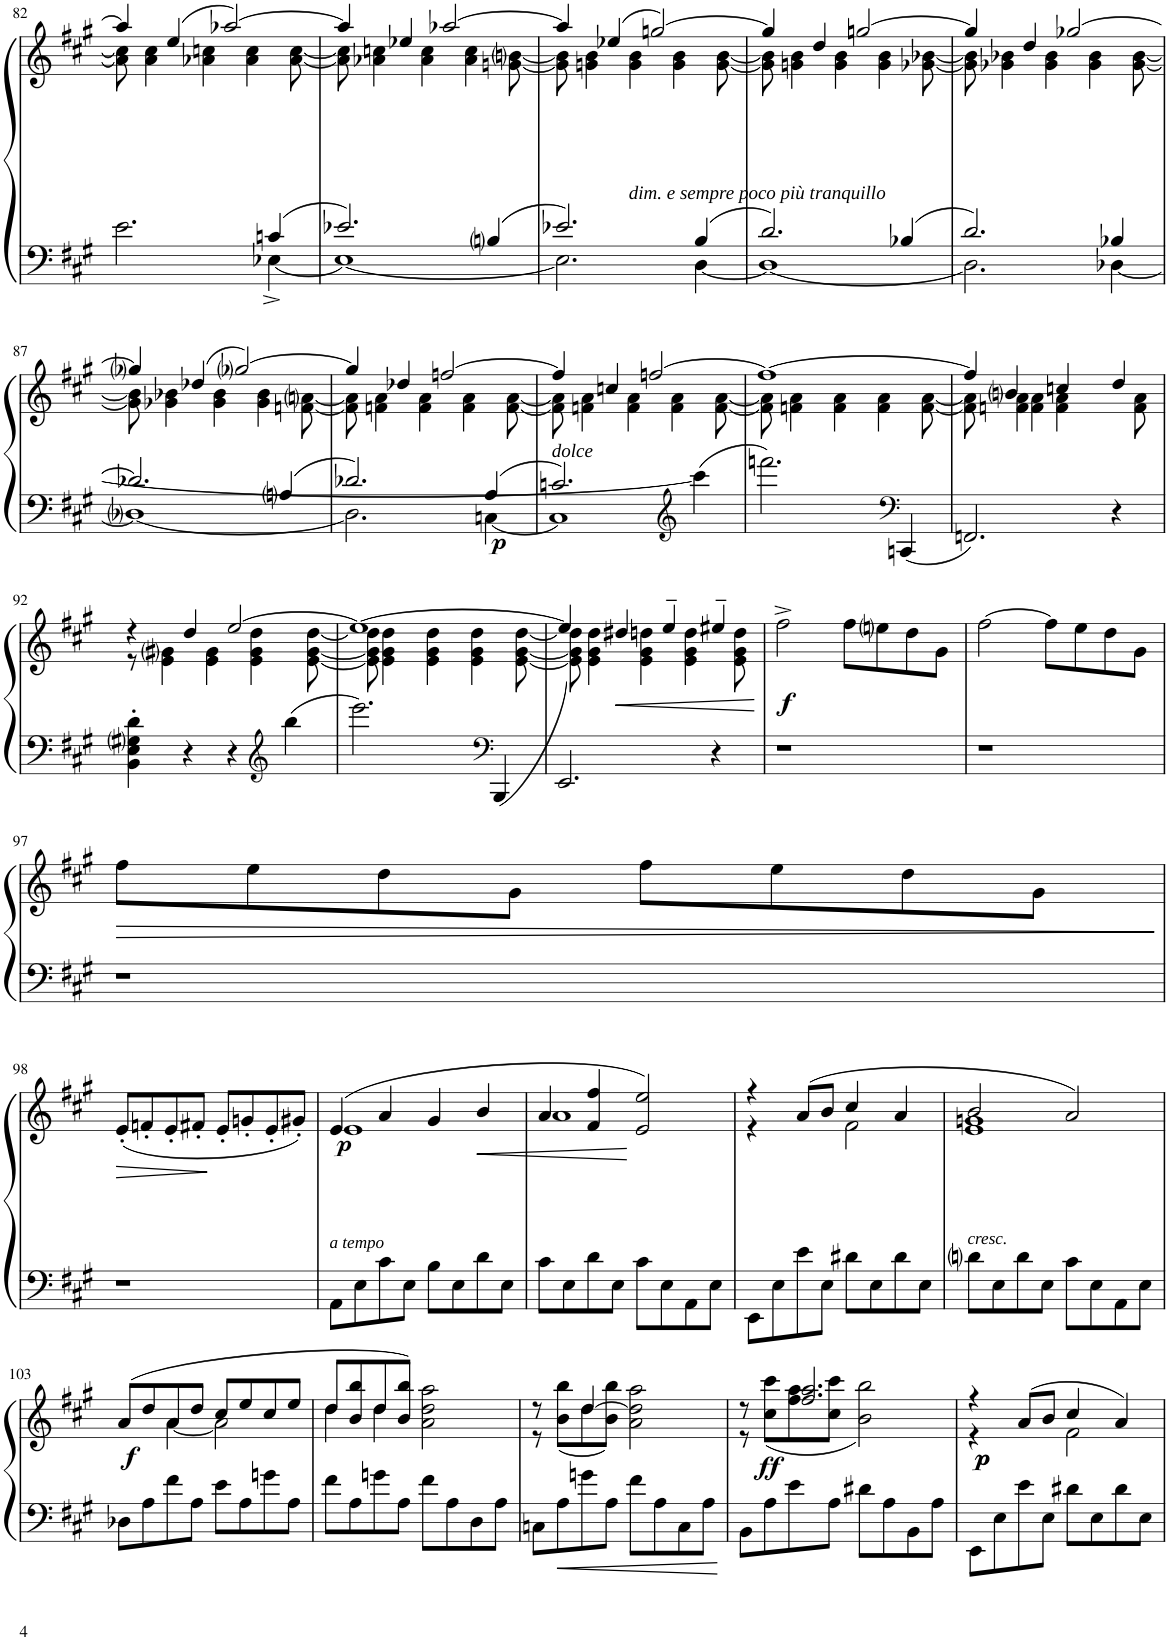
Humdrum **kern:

**kern	**kern	**dynam
*part1	*part1	*part1
*staff2	*staff1	*staff1/2
*I"Midi_1	*	*
!!LO:PB:g=z
*clefF4	*clefG2	*
*k[f#c#g#]	*k[f#c#g#]	*
*A:	*A:	*
*M2/2	*M2/2	*
*met(c|)	*met(c|)	*
=82	=82	=82
*^	*^	*
2.e\	2ryy	4aa/]	8a\] 8cc#\]	.
.	.	.	4a\ 4cc#\	.
.	.	(4ee/	.	.
.	.	.	4a-X\ 4ccn\	.
.	4ryy	[2aa-X/)	.	.
.	.	.	4a-\ 4cc\	.
4cn/	[4E-X^\	.	.	.
.	.	.	[8a-\ [8cc\	.
=83	=83	=83	=83	=83
2.e-X/	1E-_	4aa-/]	8a-\] 8cc\]	.
.	.	.	4a-X\ 4ccn\	.
.	.	4ee-X/	.	.
.	.	.	4a-\ 4cc\	.
.	.	[2aa-X/	.	.
.	.	.	4a-\ 4cc\	.
4Bni/	.	.	.	.
.	.	.	[8gn\ [8bni\	.
=84	=84	=84	=84	=84
2.e-X/	2.E-\]	4aa-/]	8g\] 8b\]	.
.	.	.	4gn\ 4b\	.
.	.	(4ee-X/	.	.
!	!	!	!LO:TX:b:i:t=dim. e sempre poco più tranquillo	!
.	.	.	4g\ 4b\	.
.	.	[2ggn/)	.	.
.	.	.	4g\ 4b\	.
4B/	[4D\	.	.	.
.	.	.	[8g\ [8b\	.
=85	=85	=85	=85	=85
2.d/	1D_	4gg/]	8g\] 8b\]	.
.	.	.	4gn\ 4b\	.
.	.	4dd/	.	.
.	.	.	4g\ 4b\	.
.	.	[2ggn/	.	.
.	.	.	4g\ 4b\	.
4B-X/	.	.	.	.
.	.	.	[8g-X\ [8b-X\	.
=86	=86	=86	=86	=86
2.d/	2.D\]	4gg/]	8g-\] 8b-\]	.
.	.	.	4g-X\ 4b-X\	.
.	.	4dd/	.	.
.	.	.	4g-\ 4b-\	.
.	.	[2gg-X/	.	.
.	.	.	4g-\ 4b-\	.
4B-X/	[4D-X\	.	.	.
.	.	.	[8g-\ [8b-\	.
!!LO:LB:g=z
=87	=87	=87	=87	=87
*	*	*	*^	*
2.d-X/]	1D-i_	4gg-i/]	8g-\] 8b-\]	2ryy	.
.	.	.	4g-X\ 4b-X\	.	.
.	.	(4dd-X/	.	.	.
.	.	.	4g-\ 4b-\	.	.
.	.	[2gg-i/)	.	2ryy	.
.	.	.	4g-\ 4b-\	.	.
4Ani/	.	.	.	.	.
.	.	.	[8fn\ [8ani\	.	.
=88	=88	=88	=88	=88	=88
2.d-X/	2.D-\]	4gg-/]	8f\] 8a\]	2ryy	.
.	.	.	4fn\ 4a\	.	.
.	.	4dd-X/	.	.	.
.	.	.	4f\ 4a\	.	.
.	.	[2ffn/	.	2ryy	.
.	.	.	4f\ 4a\	.	.
!	!	!	!	!	!LO:DY:b=2
4A/	[4Cn\	.	.	.	p
.	.	.	[8f\ [8a\	.	.
=89	=89	=89	=89	=89	=89
!LO:TX:a:i:t=dolce	!	!	!	!	!
2.cn/	1C]	4ff/]	8f\] 8a\]	2ryy	.
.	.	.	4fn\ 4a\	.	.
.	.	4ccn/	.	.	.
.	.	.	4f\ 4a\	.	.
.	.	[2ffn/	.	2ryy	.
.	.	.	4f\ 4a\	.	.
*clefG2	*	*	*	*	*
4ccc\]	.	.	.	.	.
.	.	.	[8f\ [8a\	.	.
=90	=90	=90	=90	=90	=90
2.fffn\	2ryy	1ff_	8f\] 8a\]	2ryy	.
.	.	.	4fn\ 4a\	.	.
.	.	.	4f\ 4a\	.	.
.	4ryy	.	.	2ryy	.
.	.	.	4f\ 4a\	.	.
*clefF4	*	*	*	*	*
4CCn/	4ryy	.	.	.	.
.	.	.	[8f\ [8a\	.	.
=91	=91	=91	=91	=91	=91
2.FFn/	2ryy	4ff/]	8f\] 8a\]	8ryy	.
.	.	.	4fn\ 4a\	4bni/	.
.	.	4f\ 4a\	.	.	.
.	.	.	4f\ 4a\	4ccn/	.
.	2ryy	4ryy	.	.	.
.	.	.	4ryy	8ryy	.
4r	.	4dd/	.	4ryy	.
.	.	.	8f\ 8a\	.	.
*v	*v	*	*	*	*
*	*	*v	*v	*
!!LO:LB:g=z
=92	=92	=92	=92
4BB\' 4E\' 4G#i\' 4d\'	4r	8r	.
.	.	4e\ 4g#i\	.
4r	4dd/	.	.
.	.	4e\ 4g#\	.
4r	[2ee/	.	.
.	.	4e\ 4g#\ 4dd\	.
*clefG2	*	*	*
4bb\	.	.	.
.	.	[8e\ [8g#\ [8dd\	.
=93	=93	=93	=93
2.eee\	1ee_	8e\] 8g#\] 8dd\]	.
.	.	4e\ 4g#\ 4dd\	.
.	.	4e\ 4g#\ 4dd\	.
.	.	4e\ 4g#\ 4dd\	.
*clefF4	*	*	*
(4BBB/	.	.	.
.	.	[8e\ [8g#\ [8dd\	.
=94	=94	=94	=94
2.EE/	4ee/]	8e\] 8g#\] 8dd\])	.
.	.	4e\ 4g#\ 4dd\	.
!	!	!	!LO:HP:b
.	4dd#X/	.	<
.	.	4e\ 4g#\ 4ddn\	.
.	4ee~/	.	.
.	.	4e\ 4g#\ 4dd\	.
4r	4ee#X~/	.	.
.	.	8e\ 8g#\ 8dd\	.
=95	=95	=95	=95
!	!	!	!LO:DY:b
1r	2ff#^\	2ryy	f
.	8ff#\L	2ryy	.
.	8eeni\	.	.
.	8dd\	.	.
.	8g#\J	.	.
=96	=96	=96	=96
1r	[2ff#\	2ryy	.
.	8ff#\L]	2ryy	.
.	8ee\	.	.
.	8dd\	.	.
.	8g#\J	.	.
!!LO:LB:g=z	!!
=97	=97	=97	=97
!	!	!	!LO:HP:b
1r	8ff#\L	2ryy	>
.	8ee\	.	.
.	8dd\	.	.
.	8g#\J	.	.
.	8ff#\L	2ryy	.
.	8ee\	.	.
.	8dd\	.	.
.	8g#\J	.	.
*	*v	*v	*
.	.	[
!!LO:LB:g=z
=98	=98	=98
!	!	!LO:HP:b
*	*^	*
1r	(8e'/L	2ryy	>
.	8fn'/	.	.
.	8e'/	.	.
.	8f#X'/J	.	.
.	8e'/L	2ryy	]
.	8gn'/	.	.
.	8e'/	.	.
.	8g#X'/J)	.	.
=99	=99	=99	=99
!	!LO:TX:b:i:t=a tempo	!	!
!	!	!	!LO:DY:b
8AA\L	(4e/	1e	p
8E\	.	.	.
8c#\	4a/	.	.
8E\J	.	.	.
8B\L	4g#/	.	.
8E\	.	.	.
!	!	!	!LO:HP:b
8d\	4b/	.	<
8E\J	.	.	.
=100	=100	=100	=100
8c#\L	4a/	1a	.
8E\	.	.	.
8d\	4f#/ 4ff#/	.	.
8E\J	.	.	.
8c#\L	2e/ 2ee/)	.	]
8E\	.	.	.
8AA\	.	.	.
8E\J	.	.	.
=101	=101	=101	=101
8EE\L	4r	4r	.
8E\	.	.	.
8e\	(8a/L	4ryy	.
8E\J	8b/J	.	.
8d#X\L	4cc#/	2f#\	.
8E\	.	.	.
8d#\	4a/	.	.
8E\J	.	.	.
=102	=102	=102	=102
!	!LO:TX:b:i:t=cresc.	!	!
8dni\L	2b/	1e 1gn	.
8E\	.	.	.
8d\	.	.	.
8E\J	.	.	.
8c#\L	2a/)	.	.
8E\	.	.	.
8AA\	.	.	.
8E\J	.	.	.
!!LO:LB:g=z	!!
=103	=103	=103	=103
!	!	!	!LO:DY:b
8D-X\L	(8a/L	4ryy	f
8A\	8dd/	.	.
8f#\	8a/	[4a\	.
8A\J	8dd/J	.	.
8e\L	8cc#/L	2a\]	.
8A\	8ee/	.	.
8gn\	8cc#/	.	.
8A\J	8ee/J	.	.
=104	=104	=104	=104
8f#\L	8dd/L	4dd\	.
8A\	8b/ 8bb/	.	.
8gn\	8dd/	4dd\	.
8A\J	8b/ 8bb/J)	.	.
8f#\L	2a\ 2dd\ 2aa\	2ryy	.
8A\	.	.	.
8D\	.	.	.
8A\J	.	.	.
=105	=105	=105	=105
8Cn\L	8r	8r	.
8A\	8ryy	(8b\ 8bb\L	.
8gn\	[4dd/	8dd\	.
8A\J	.	8b\ 8bb\J)	.
8f#\L	2a\ 2dd\] 2aa\	2ryy	.
8A\	.	.	.
8C\	.	.	.
8A\J	.	.	.
*	*v	*v	*
.	.	[
=106	=106	=106
*	*^	*
8BB\L	8r	8r	.
!	!	!	!LO:DY:b
8A\	8ryy	(8cc#\ 8ccc#\L	ff
8e\	2.ff#/ 2.aa/	8ff#\ 8aa\	.
8A\J	.	8cc#\ 8ccc#\J	.
8d#X\L	.	2b\ 2bb\)	.
8A\	.	.	.
8BB\	.	.	.
8A\J	.	.	.
=107	=107	=107	=107
!	!	!	!LO:DY:b
!	!	!	!LO:DY:n=1:b
8EE\L	4r	4r	p p
8E\	.	.	.
8e\	(8a/L	4ryy	.
8E\J	8b/J	.	.
8d#X\L	4cc#/	2f#\	.
8E\	.	.	.
8d#\	4a/)	.	.
8E\J	.	.	.
*	*v	*v	*
=	=	=
*-	*-	*-
